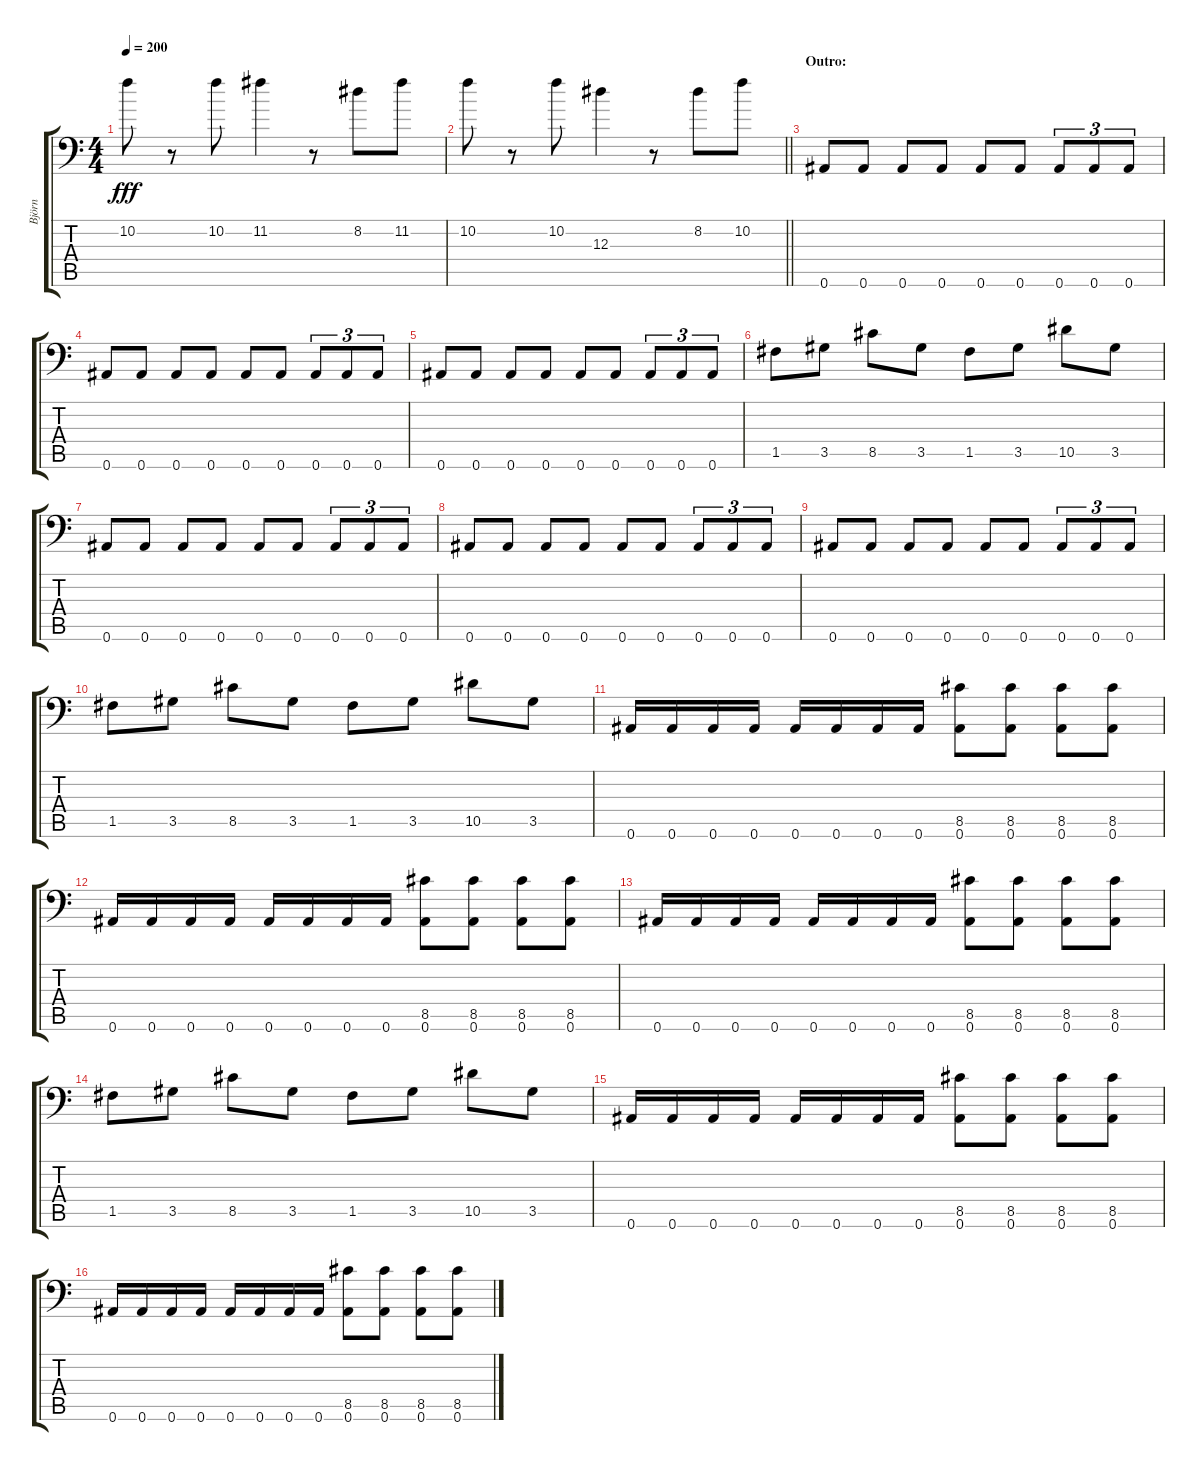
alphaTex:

\track ("Björn" "Björn") {instrument distortionguitar}
\staff {score tabs}
\tuning (C4 G3 Eb3 Bb2 F2 Bb1) {hide}
\ts (4 4)
\tempo 200
\clef f4
\ks c
10.2.8{dy fff} r.8 10.2.8 11.2.4 r.8 8.2.8 11.2.8 |
\barLineRight lightlight
10.2.8 r.8 10.2.8 12.3.4 r.8 8.2.8 10.2.8 |
\section ("" "Outro:")
0.6.8 0.6.8 0.6.8 0.6.8 0.6.8 0.6.8 0.6.8{tu (3 2)} 0.6.8{tu (3 2)} 0.6.8{tu (3 2)} |
0.6.8 0.6.8 0.6.8 0.6.8 0.6.8 0.6.8 0.6.8{tu (3 2)} 0.6.8{tu (3 2)} 0.6.8{tu (3 2)} |
0.6.8 0.6.8 0.6.8 0.6.8 0.6.8 0.6.8 0.6.8{tu (3 2)} 0.6.8{tu (3 2)} 0.6.8{tu (3 2)} |
1.5.8 3.5.8 8.5.8 3.5.8 1.5.8 3.5.8 10.5.8 3.5.8 |
0.6.8 0.6.8 0.6.8 0.6.8 0.6.8 0.6.8 0.6.8{tu (3 2)} 0.6.8{tu (3 2)} 0.6.8{tu (3 2)} |
0.6.8 0.6.8 0.6.8 0.6.8 0.6.8 0.6.8 0.6.8{tu (3 2)} 0.6.8{tu (3 2)} 0.6.8{tu (3 2)} |
0.6.8 0.6.8 0.6.8 0.6.8 0.6.8 0.6.8 0.6.8{tu (3 2)} 0.6.8{tu (3 2)} 0.6.8{tu (3 2)} |
1.5.8 3.5.8 8.5.8 3.5.8 1.5.8 3.5.8 10.5.8 3.5.8 |
0.6.16 0.6.16 0.6.16 0.6.16 0.6.16 0.6.16 0.6.16 0.6.16 (8.5 0.6).8 (8.5 0.6).8 (8.5 0.6).8 (8.5 0.6).8 |
0.6.16 0.6.16 0.6.16 0.6.16 0.6.16 0.6.16 0.6.16 0.6.16 (8.5 0.6).8 (8.5 0.6).8 (8.5 0.6).8 (8.5 0.6).8 |
0.6.16 0.6.16 0.6.16 0.6.16 0.6.16 0.6.16 0.6.16 0.6.16 (8.5 0.6).8 (8.5 0.6).8 (8.5 0.6).8 (8.5 0.6).8 |
1.5.8 3.5.8 8.5.8 3.5.8 1.5.8 3.5.8 10.5.8 3.5.8 |
0.6.16 0.6.16 0.6.16 0.6.16 0.6.16 0.6.16 0.6.16 0.6.16 (8.5 0.6).8 (8.5 0.6).8 (8.5 0.6).8 (8.5 0.6).8 |
0.6.16 0.6.16 0.6.16 0.6.16 0.6.16 0.6.16 0.6.16 0.6.16 (8.5 0.6).8 (8.5 0.6).8 (8.5 0.6).8 (8.5 0.6).8
